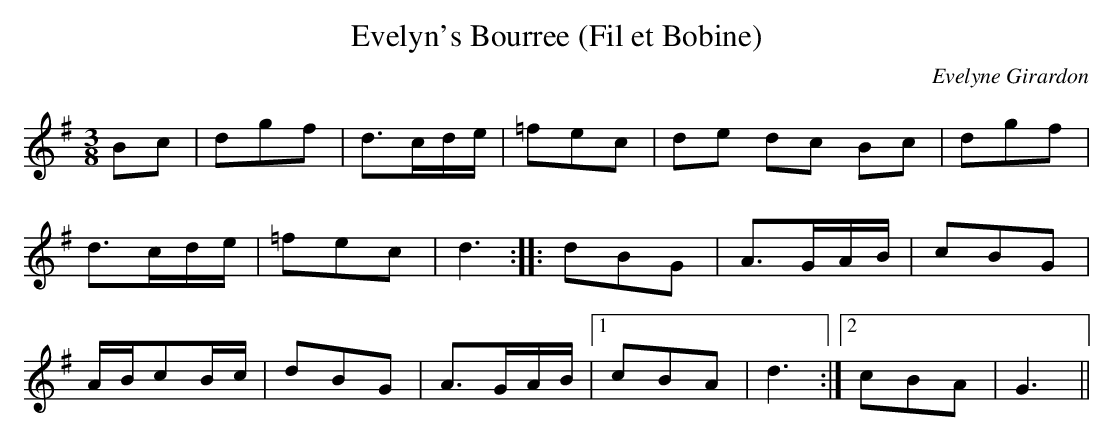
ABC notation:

X:1
T:Evelyn's Bourree (Fil et Bobine)
C:Evelyne Girardon
L:1/8
M:3/8
K:G major
Bc | dgf | d>cd/e/ | =fec | de dc Bc | dgf |
d>cd/e/ | =fec | d3 :: dBG | A>GA/B/ | cBG |
A/B/cB/c/ | dBG | A>GA/B/ |1 cBA | d3 :|2 cBA | G3 ||
